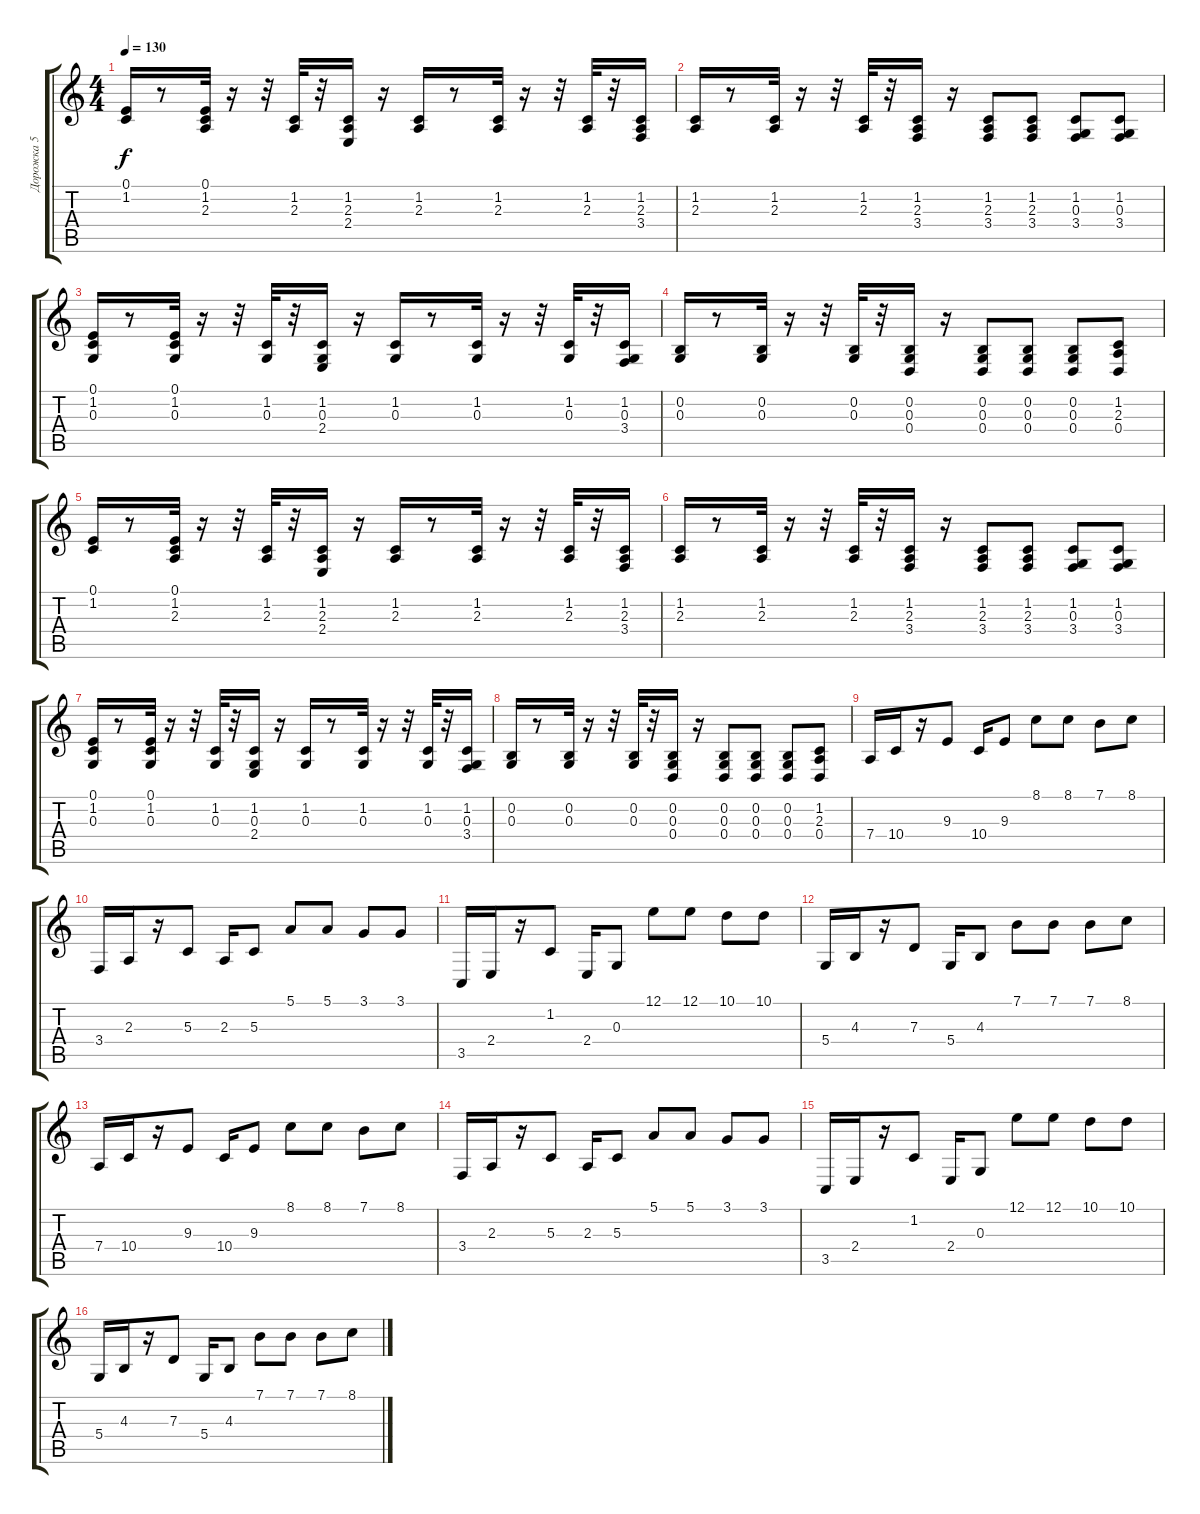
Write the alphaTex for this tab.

\track ("Дорожка 5" "Дорожка 5") {instrument pad2warm}
\staff {score tabs}
\tuning (E4 B3 G3 D3 A2 E2) {hide}
\ts (4 4)
\tempo 130
\clef g2
\ks c
(0.1 1.2).16{dy f} r.8 (0.1 1.2 2.3).32 r.16 r.32 (1.2 2.3).32 r.32 (1.2 2.3 2.4).16 r.16 (1.2 2.3).16 r.8 (1.2 2.3).32 r.16 r.32 (1.2 2.3).32 r.32 (1.2 2.3 3.4).16 |
(1.2 2.3).16 r.8 (1.2 2.3).32 r.16 r.32 (1.2 2.3).32 r.32 (1.2 2.3 3.4).16 r.16 (1.2 2.3 3.4).8 (1.2 2.3 3.4).8 (1.2 0.3 3.4).8 (1.2 0.3 3.4).8 |
(0.1 1.2 0.3).16 r.8 (0.1 1.2 0.3).32 r.16 r.32 (1.2 0.3).32 r.32 (1.2 0.3 2.4).16 r.16 (1.2 0.3).16 r.8 (1.2 0.3).32 r.16 r.32 (1.2 0.3).32 r.32 (1.2 0.3 3.4).16 |
(0.2 0.3).16 r.8 (0.2 0.3).32 r.16 r.32 (0.2 0.3).32 r.32 (0.2 0.3 0.4).16 r.16 (0.2 0.3 0.4).8 (0.2 0.3 0.4).8 (0.2 0.3 0.4).8 (1.2 2.3 0.4).8 |
(0.1 1.2).16 r.8 (0.1 1.2 2.3).32 r.16 r.32 (1.2 2.3).32 r.32 (1.2 2.3 2.4).16 r.16 (1.2 2.3).16 r.8 (1.2 2.3).32 r.16 r.32 (1.2 2.3).32 r.32 (1.2 2.3 3.4).16 |
(1.2 2.3).16 r.8 (1.2 2.3).32 r.16 r.32 (1.2 2.3).32 r.32 (1.2 2.3 3.4).16 r.16 (1.2 2.3 3.4).8 (1.2 2.3 3.4).8 (1.2 0.3 3.4).8 (1.2 0.3 3.4).8 |
(0.1 1.2 0.3).16 r.8 (0.1 1.2 0.3).32 r.16 r.32 (1.2 0.3).32 r.32 (1.2 0.3 2.4).16 r.16 (1.2 0.3).16 r.8 (1.2 0.3).32 r.16 r.32 (1.2 0.3).32 r.32 (1.2 0.3 3.4).16 |
(0.2 0.3).16 r.8 (0.2 0.3).32 r.16 r.32 (0.2 0.3).32 r.32 (0.2 0.3 0.4).16 r.16 (0.2 0.3 0.4).8 (0.2 0.3 0.4).8 (0.2 0.3 0.4).8 (1.2 2.3 0.4).8 |
7.4.16 10.4.16 r.16 9.3.8 10.4.16 9.3.8 8.1.8 8.1.8 7.1.8 8.1.8 |
3.4.16 2.3.16 r.16 5.3.8 2.3.16 5.3.8 5.1.8 5.1.8 3.1.8 3.1.8 |
3.5.16 2.4.16 r.16 1.2.8 2.4.16 0.3.8 12.1.8 12.1.8 10.1.8 10.1.8 |
5.4.16 4.3.16 r.16 7.3.8 5.4.16 4.3.8 7.1.8 7.1.8 7.1.8 8.1.8 |
7.4.16 10.4.16 r.16 9.3.8 10.4.16 9.3.8 8.1.8 8.1.8 7.1.8 8.1.8 |
3.4.16 2.3.16 r.16 5.3.8 2.3.16 5.3.8 5.1.8 5.1.8 3.1.8 3.1.8 |
3.5.16 2.4.16 r.16 1.2.8 2.4.16 0.3.8 12.1.8 12.1.8 10.1.8 10.1.8 |
5.4.16 4.3.16 r.16 7.3.8 5.4.16 4.3.8 7.1.8 7.1.8 7.1.8 8.1.8
